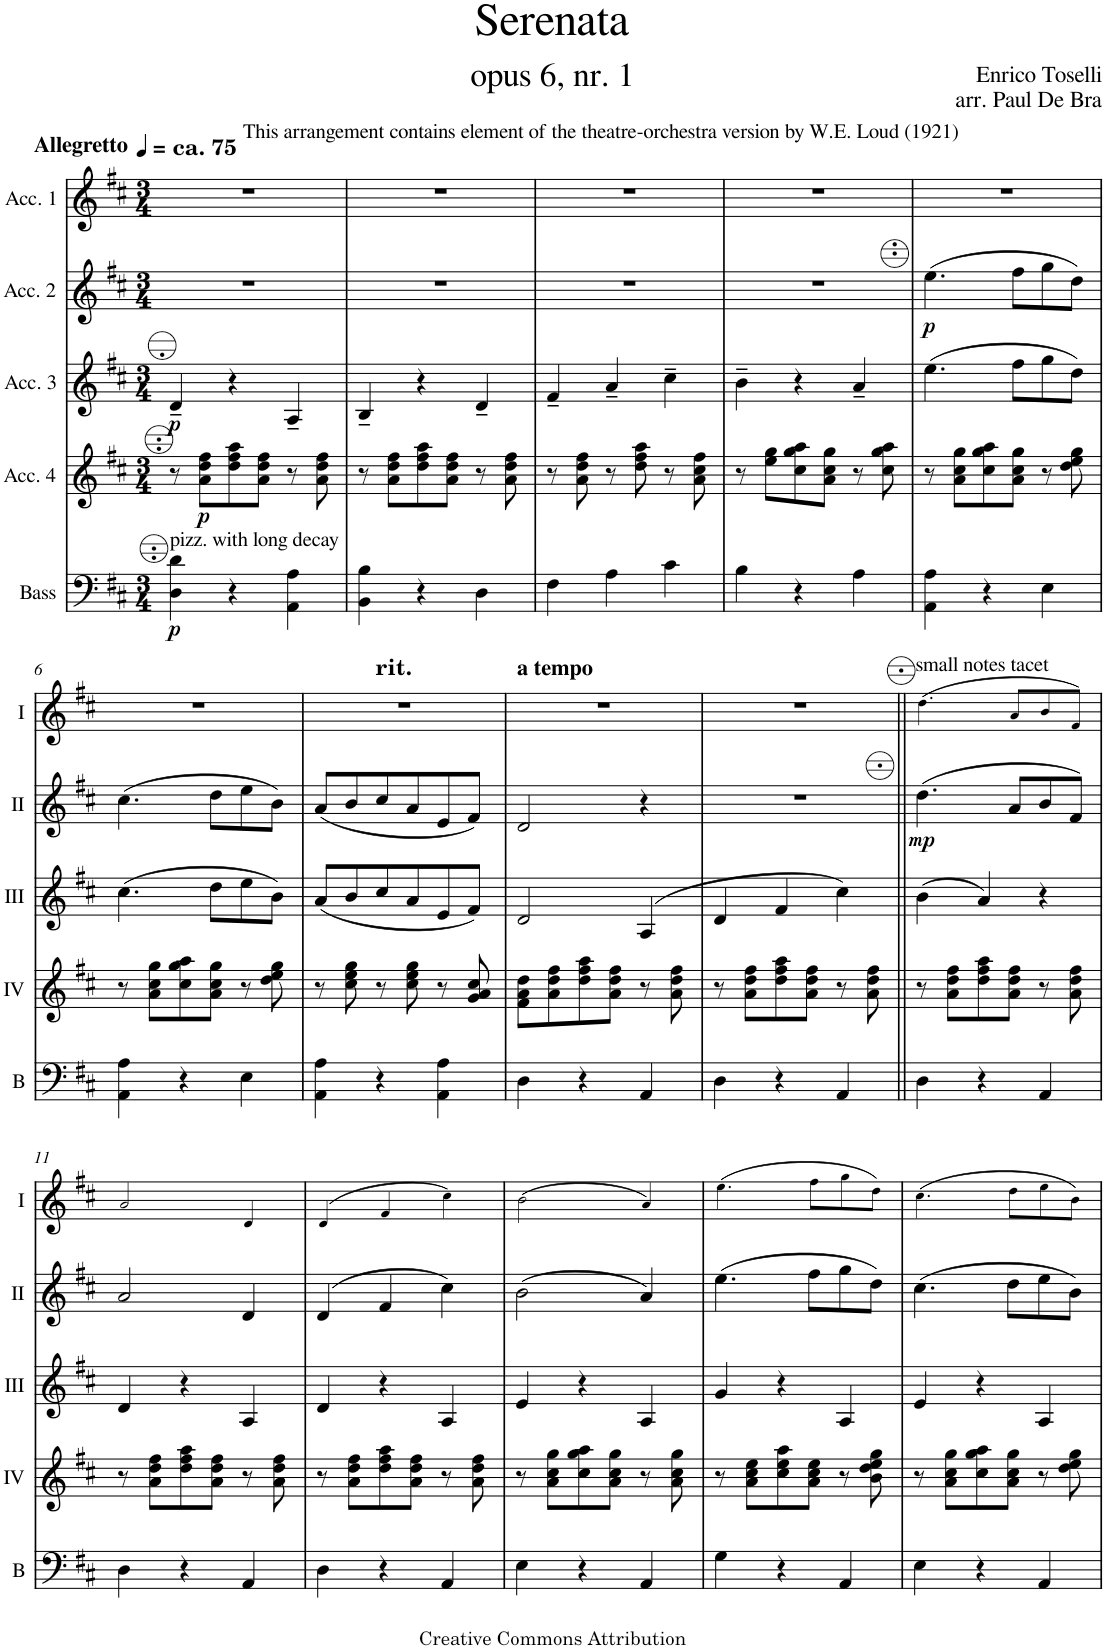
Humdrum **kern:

**kern	**dynam	**kern	**dynam	**kern	**dynam	**kern	**dynam	**kern
*part5	*part5	*part4	*part4	*part3	*part3	*part2	*part2	*part1
*staff5	*staff5	*staff4	*staff4	*staff3	*staff3	*staff2	*staff2	*staff1
*I"Bass	*	*I"Acc. 4	*	*I"Acc. 3	*	*I"Acc. 2	*	*I"Acc. 1
*I'B	*	*	*	*	*	*	*	*
*clefF4	*	*clefG2	*	*clefG2	*	*clefG2	*	*clefG2
*Trd7c12	*	*Trd7c12	*	*Trd7c12	*	*	*	*
*k[f#c#]	*	*k[f#c#]	*	*k[f#c#]	*	*k[f#c#]	*	*k[f#c#]
*M3/4	*	*M3/4	*	*M3/4	*	*M3/4	*	*M3/4
=1	=1	=1	=1	=1	=1	=1	=1	=1
!	!	!	!	!	!	!	!	!LO:TX:a:t=This arrangement contains element of the theatre-orchestra version by W.E. Loud (1921)
!	!	!	!	!	!	!	!	!LO:TX:a:B:t=Allegretto
!	!	!	!	!	!	!	!	!LO:TX:a:B:t=ca. 75
!LO:TX:a:t=pizz. with long decay	!	!	!	!	!	!	!	!
!	!LO:DY:b	!	!	!	!LO:DY:b	!	!	!
4D\ 4d\	p	8r	.	4d~/	p	2.r	.	2.r
!	!	!	!LO:DY:b	!	!	!	!	!
.	.	8a\ 8dd\ 8ff#\L	p	.	.	.	.	.
4r	.	8dd\ 8ff#\ 8aa\	.	4r	.	.	.	.
.	.	8a\ 8dd\ 8ff#\J	.	.	.	.	.	.
4AA\ 4A\	.	8r	.	4A~/	.	.	.	.
.	.	8a\ 8dd\ 8ff#\	.	.	.	.	.	.
=2	=2	=2	=2	=2	=2	=2	=2	=2
4BB\ 4B\	.	8r	.	4B~/	.	2.r	.	2.r
.	.	8a\ 8dd\ 8ff#\L	.	.	.	.	.	.
4r	.	8dd\ 8ff#\ 8aa\	.	4r	.	.	.	.
.	.	8a\ 8dd\ 8ff#\J	.	.	.	.	.	.
4D\	.	8r	.	4d~/	.	.	.	.
.	.	8a\ 8dd\ 8ff#\	.	.	.	.	.	.
=3	=3	=3	=3	=3	=3	=3	=3	=3
4F#\	.	8r	.	4f#~/	.	2.r	.	2.r
.	.	8a\ 8dd\ 8ff#\	.	.	.	.	.	.
4A\	.	8r	.	4a~/	.	.	.	.
.	.	8dd\ 8ff#\ 8aa\	.	.	.	.	.	.
4c#\	.	8r	.	4cc#~\	.	.	.	.
.	.	8a\ 8cc#\ 8ff#\	.	.	.	.	.	.
=4	=4	=4	=4	=4	=4	=4	=4	=4
4B\	.	8r	.	4b~\	.	2.r	.	2.r
.	.	8ee\ 8gg\L	.	.	.	.	.	.
4r	.	8cc#\ 8gg\ 8aa\	.	4r	.	.	.	.
.	.	8a\ 8cc#\ 8gg\J	.	.	.	.	.	.
4A\	.	8r	.	4a~/	.	.	.	.
.	.	8cc#\ 8gg\ 8aa\	.	.	.	.	.	.
=5	=5	=5	=5	=5	=5	=5	=5	=5
!	!	!	!	!	!	!	!LO:DY:b	!
4AA\ 4A\	.	8r	.	(4.ee\	.	(4.ee\	p	2.r
.	.	8a\ 8cc#\ 8gg\L	.	.	.	.	.	.
4r	.	8cc#\ 8gg\ 8aa\	.	.	.	.	.	.
.	.	8a\ 8cc#\ 8gg\J	.	8ff#\L	.	8ff#\L	.	.
4E\	.	8r	.	8gg\	.	8gg\	.	.
.	.	8dd\ 8ee\ 8gg\	.	8dd\J)	.	8dd\J)	.	.
!!LO:LB:g=z
=6	=6	=6	=6	=6	=6	=6	=6	=6
4AA\ 4A\	.	8r	.	(4.cc#\	.	(4.cc#\	.	2.r
.	.	8a\ 8cc#\ 8gg\L	.	.	.	.	.	.
4r	.	8cc#\ 8gg\ 8aa\	.	.	.	.	.	.
.	.	8a\ 8cc#\ 8gg\J	.	8dd\L	.	8dd\L	.	.
4E\	.	8r	.	8ee\	.	8ee\	.	.
.	.	8dd\ 8ee\ 8gg\	.	8b\J)	.	8b\J)	.	.
=7	=7	=7	=7	=7	=7	=7	=7	=7
*	*	*	*	*	*	*	*	*^
4AA\ 4A\	.	8r	.	(8a/L	.	(8a/L	.	2.r	4ryy
.	.	8cc#\ 8ee\ 8gg\	.	8b/	.	8b/	.	.	.
!	!	!	!	!	!	!	!	!	!LO:TX:a:t=rit.
4r	.	8r	.	8cc#/	.	8cc#/	.	.	2ryy
.	.	8cc#\ 8ee\ 8gg\	.	8a/	.	8a/	.	.	.
4AA\ 4A\	.	8r	.	8e/	.	8e/	.	.	.
.	.	8g/ 8a/ 8cc#/	.	8f#/J)	.	8f#/J)	.	.	.
=8	=8	=8	=8	=8	=8	=8	=8	=8	=8
!	!	!	!	!	!	!	!	!LO:TX:a:B:t=a tempo	!
*	*	*	*	*	*	*	*	*v	*v
4D\	.	8f#\ 8a\ 8dd\L	.	2d/	.	2d/	.	2.r
.	.	8a\ 8dd\ 8ff#\	.	.	.	.	.	.
4r	.	8dd\ 8ff#\ 8aa\	.	.	.	.	.	.
.	.	8a\ 8dd\ 8ff#\J	.	.	.	.	.	.
4AA/	.	8r	.	(4A/	.	4r	.	.
.	.	8a\ 8dd\ 8ff#\	.	.	.	.	.	.
=9	=9	=9	=9	=9	=9	=9	=9	=9
4D\	.	8r	.	4d/	.	2.r	.	2.r
.	.	8a\ 8dd\ 8ff#\L	.	.	.	.	.	.
4r	.	8dd\ 8ff#\ 8aa\	.	4f#/	.	.	.	.
.	.	8a\ 8dd\ 8ff#\J	.	.	.	.	.	.
4AA/	.	8r	.	4cc#\)	.	.	.	.
.	.	8a\ 8dd\ 8ff#\	.	.	.	.	.	.
=10||	=10||	=10||	=10||	=10||	=10||	=10||	=10||	=10||
!	!	!	!	!	!	!	!	!LO:TX:a:t=small notes tacet
!	!	!	!	!	!	!	!LO:DY:b	!
4D\	.	8r	.	(4b\	.	(4.dd\	mp	(4.dd!\
.	.	8a\ 8dd\ 8ff#\L	.	.	.	.	.	.
4r	.	8dd\ 8ff#\ 8aa\	.	4a/)	.	.	.	.
.	.	8a\ 8dd\ 8ff#\J	.	.	.	8a/L	.	8a!/L
4AA/	.	8r	.	4r	.	8b/	.	8b!/
.	.	8a\ 8dd\ 8ff#\	.	.	.	8f#/J)	.	8f#!/J)
!!LO:LB:g=z
=11	=11	=11	=11	=11	=11	=11	=11	=11
4D\	.	8r	.	4d/	.	2a/	.	2a!/
.	.	8a\ 8dd\ 8ff#\L	.	.	.	.	.	.
4r	.	8dd\ 8ff#\ 8aa\	.	4r	.	.	.	.
.	.	8a\ 8dd\ 8ff#\J	.	.	.	.	.	.
4AA/	.	8r	.	4A/	.	4d/	.	4d!/
.	.	8a\ 8dd\ 8ff#\	.	.	.	.	.	.
=12	=12	=12	=12	=12	=12	=12	=12	=12
4D\	.	8r	.	4d/	.	(4d/	.	(4d!/
.	.	8a\ 8dd\ 8ff#\L	.	.	.	.	.	.
4r	.	8dd\ 8ff#\ 8aa\	.	4r	.	4f#/	.	4f#!/
.	.	8a\ 8dd\ 8ff#\J	.	.	.	.	.	.
4AA/	.	8r	.	4A/	.	4cc#\)	.	4cc#!\)
.	.	8a\ 8dd\ 8ff#\	.	.	.	.	.	.
=13	=13	=13	=13	=13	=13	=13	=13	=13
4E\	.	8r	.	4e/	.	(2b\	.	(2b!\
.	.	8a\ 8cc#\ 8gg\L	.	.	.	.	.	.
4r	.	8cc#\ 8gg\ 8aa\	.	4r	.	.	.	.
.	.	8a\ 8cc#\ 8gg\J	.	.	.	.	.	.
4AA/	.	8r	.	4A/	.	4a/)	.	4a!/)
.	.	8a\ 8cc#\ 8gg\	.	.	.	.	.	.
=14	=14	=14	=14	=14	=14	=14	=14	=14
4G\	.	8r	.	4g/	.	(4.ee\	.	(4.ee!\
.	.	8a\ 8cc#\ 8ee\L	.	.	.	.	.	.
4r	.	8cc#\ 8ee\ 8aa\	.	4r	.	.	.	.
.	.	8a\ 8cc#\ 8ee\J	.	.	.	8ff#\L	.	8ff#!\L
4AA/	.	8r	.	4A/	.	8gg\	.	8gg!\
.	.	8b\ 8dd\ 8ee\ 8gg\	.	.	.	8dd\J)	.	8dd!\J)
=15	=15	=15	=15	=15	=15	=15	=15	=15
4E\	.	8r	.	4e/	.	(4.cc#\	.	(4.cc#!\
.	.	8a\ 8cc#\ 8gg\L	.	.	.	.	.	.
4r	.	8cc#\ 8gg\ 8aa\	.	4r	.	.	.	.
.	.	8a\ 8cc#\ 8gg\J	.	.	.	8dd\L	.	8dd!\L
4AA/	.	8r	.	4A/	.	8ee\	.	8ee!\
.	.	8dd\ 8ee\ 8gg\	.	.	.	8b\J)	.	8b!\J)
=	=	=	=	=	=	=	=	=
*-	*-	*-	*-	*-	*-	*-	*-	*-
